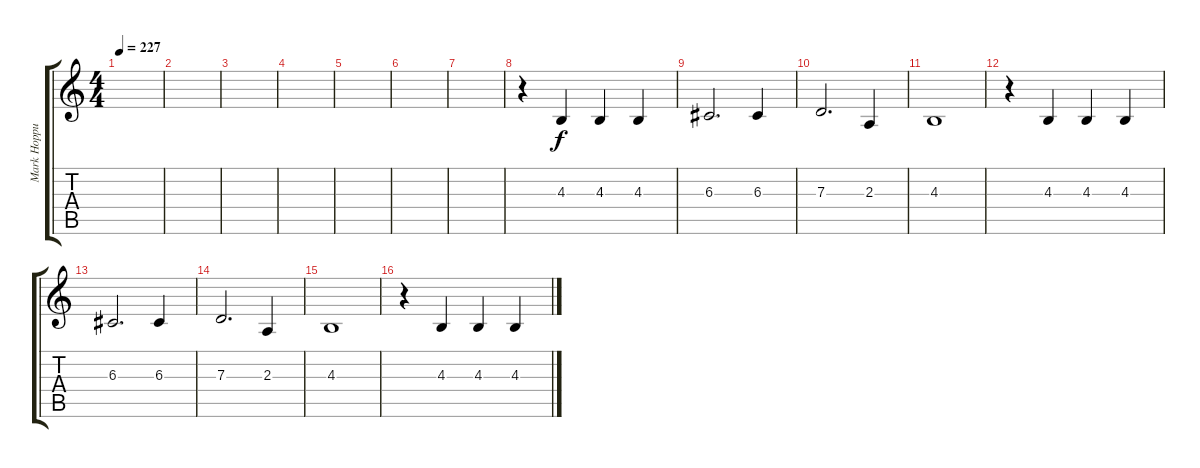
\track ("Mark Hoppus - Vocals" "Mark Hoppu") {instrument tenorsax}
\staff {score tabs}
\tuning (E4 B3 G3 D3 A2 E2) {hide}
\ts (4 4)
\tempo 227
\clef g2
\ks c
|
|
|
|
|
|
|
r.4 4.3.4 4.3.4 4.3.4 |
6.3.2{d} 6.3.4 |
7.3.2{d} 2.3.4 |
4.3.1 |
r.4 4.3.4 4.3.4 4.3.4 |
6.3.2{d} 6.3.4 |
7.3.2{d} 2.3.4 |
4.3.1 |
r.4 4.3.4 4.3.4 4.3.4
